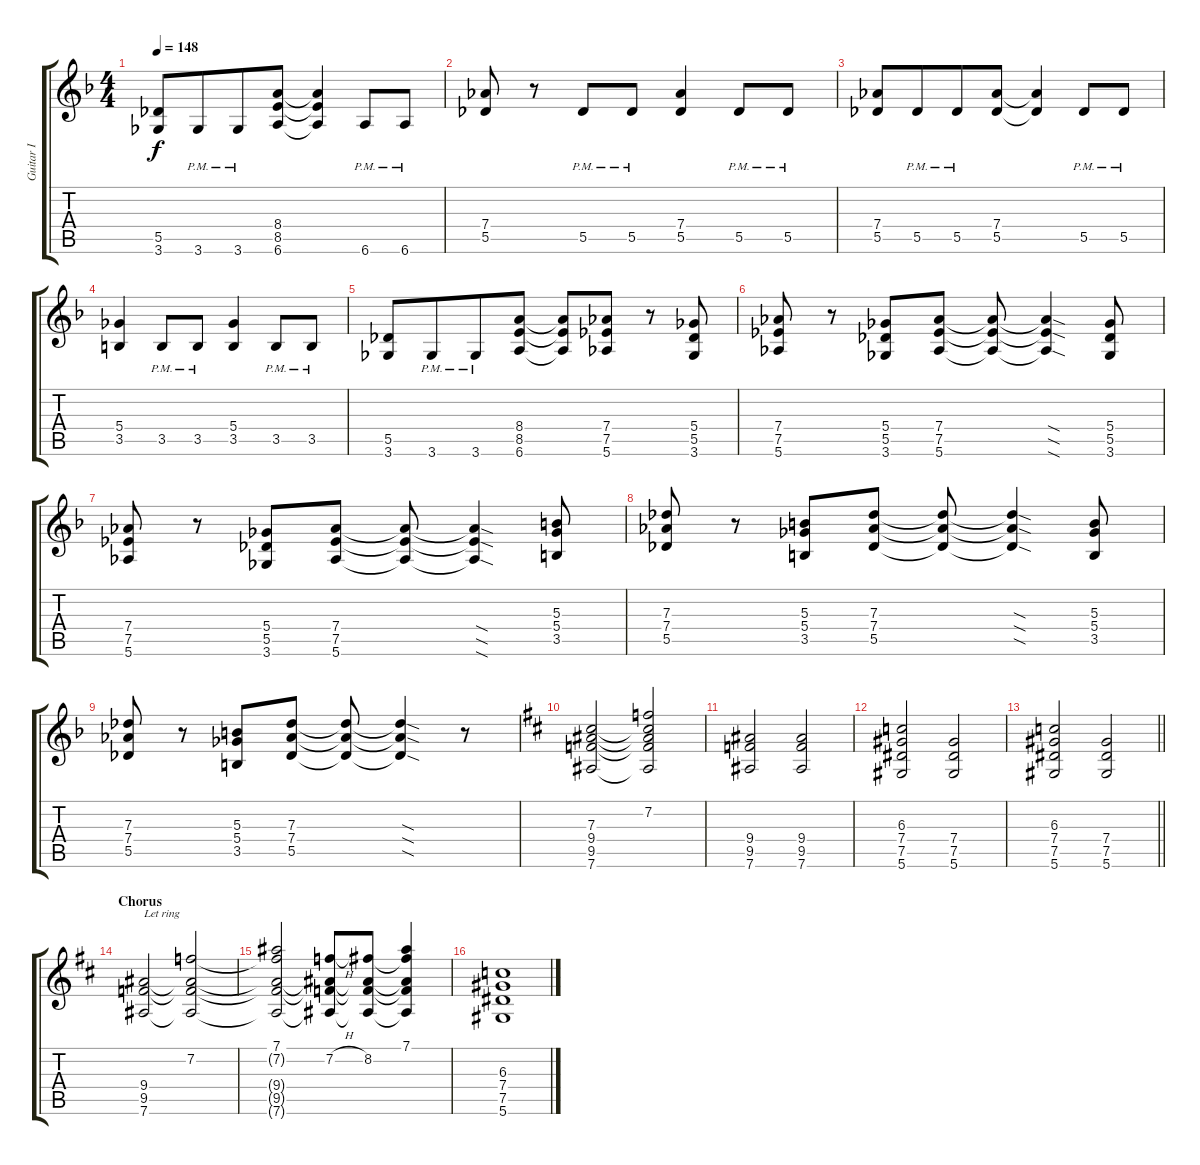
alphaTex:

\track ("Guitar I" "Guitar I") {instrument distortionguitar}
\staff {score tabs}
\tuning (Eb4 Bb3 Gb3 Db3 Ab2 Eb2) {hide}
\ts (4 4)
\tempo 148
\clef g2
\ks dminor
(5.5 3.6).8{dy f} 3.6{pm}.8{beam merge} 3.6{pm}.8 (8.4 8.5 6.6).8 (8.4{t} 8.5{t} 6.6{t}).4 6.6{pm}.8 6.6{pm}.8 |
(7.4 5.5).8 r.8 5.5{pm}.8 5.5{pm}.8 (7.4 5.5).4 5.5{pm}.8 5.5{pm}.8 |
(7.4 5.5).8 5.5{pm}.8{beam merge} 5.5{pm}.8 (7.4 5.5).8 (7.4{t} 5.5{t}).4 5.5{pm}.8 5.5{pm}.8 |
(5.4 3.5).4 3.5{pm}.8 3.5{pm}.8 (5.4 3.5).4 3.5{pm}.8 3.5{pm}.8 |
(5.5 3.6).8 3.6{pm}.8{beam merge} 3.6{pm}.8 (8.4 8.5 6.6).8 (8.4{t} 8.5{t} 6.6{t}).8 (7.4 7.5 5.6).8 r.8 (5.4 5.5 3.6).8 |
(7.4 7.5 5.6).8 r.8 (5.4 5.5 3.6).8 (7.4 7.5 5.6).8 (7.4{t} 7.5{t} 5.6{t}).8 (7.4{sod t} 7.5{sod t} 5.6{sod t}).4 (5.4 5.5 3.6).8 |
(7.4 7.5 5.6).8 r.8 (5.4 5.5 3.6).8 (7.4 7.5 5.6).8 (7.4{t} 7.5{t} 5.6{t}).8 (7.4{sod t} 7.5{sod t} 5.6{sod t}).4 (5.3 5.4 3.5).8 |
(7.3 7.4 5.5).8 r.8 (5.3 5.4 3.5).8 (7.3 7.4 5.5).8 (7.3{t} 7.4{t} 5.5{t}).8 (7.3{sod t} 7.4{sod t} 5.5{sod t}).4 (5.3 5.4 3.5).8 |
(7.3 7.4 5.5).8 r.8 (5.3 5.4 3.5).8 (7.3 7.4 5.5).8 (7.3{t} 7.4{t} 5.5{t}).8 (7.3{sod t} 7.4{sod t} 5.5{sod t}).4 r.8 |
\ks bminor
(7.3 9.4 9.5 7.6).2 (7.2 7.3{t} 9.4{t} 9.5{t} 7.6{t}).2 |
(9.4 9.5 7.6).2 (9.4 9.5 7.6).2 |
(6.3 7.4 7.5 5.6).2 (7.4 7.5 5.6).2 |
\barLineRight lightlight
(6.3 7.4 7.5 5.6).2 (7.4 7.5 5.6).2 |
\section ("" "Chorus")
(9.4 9.5 7.6).2{txt "Let ring"} (7.2 9.4{t} 9.5{t} 7.6{t}).2 |
(7.1 7.2{t} 9.4{t} 9.5{t} 7.6{t}).2 (7.2{h} 9.4{t} 9.5{t} 7.6{t}).8 (8.2 9.4{t} 9.5{t} 7.6{t}).8 (7.1 8.2{t} 9.4{t} 9.5{t} 7.6{t}).4 |
(6.3 7.4 7.5 5.6).1
